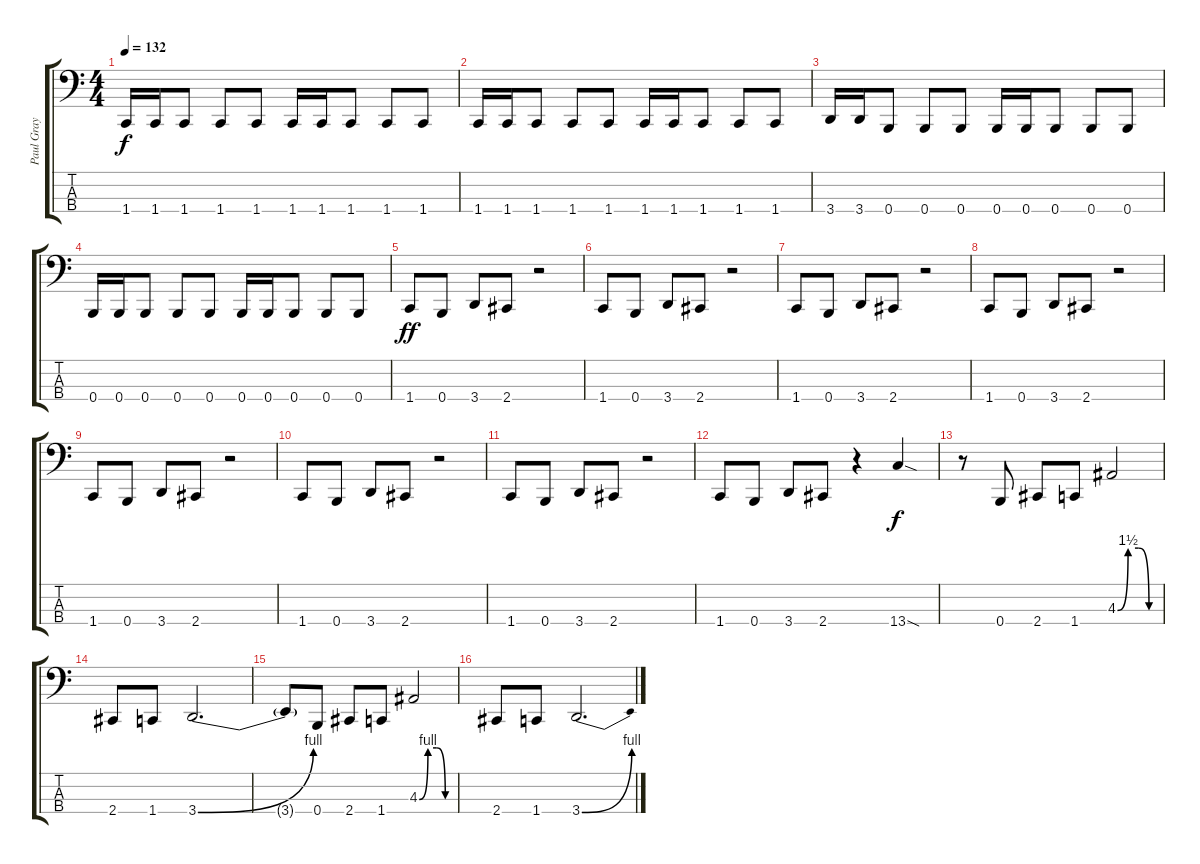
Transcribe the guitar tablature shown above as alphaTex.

\track ("Paul Gray" "Paul Gray") {instrument electricbassfinger}
\staff {score tabs}
\tuning (E2 B1 Gb1 B0) {hide}
\ts (4 4)
\tempo 132
\clef f4
\ks c
1.4.16{dy f} 1.4.16 1.4.8 1.4.8 1.4.8 1.4.16 1.4.16 1.4.8 1.4.8 1.4.8 |
1.4.16 1.4.16 1.4.8 1.4.8 1.4.8 1.4.16 1.4.16 1.4.8 1.4.8 1.4.8 |
3.4.16 3.4.16 0.4.8 0.4.8 0.4.8 0.4.16 0.4.16 0.4.8 0.4.8 0.4.8 |
0.4.16 0.4.16 0.4.8 0.4.8 0.4.8 0.4.16 0.4.16 0.4.8 0.4.8 0.4.8 |
1.4.8{dy ff} 0.4.8 3.4.8 2.4.8 r.2 |
1.4.8 0.4.8 3.4.8 2.4.8 r.2 |
1.4.8 0.4.8 3.4.8 2.4.8 r.2 |
1.4.8 0.4.8 3.4.8 2.4.8 r.2 |
1.4.8 0.4.8 3.4.8 2.4.8 r.2 |
1.4.8 0.4.8 3.4.8 2.4.8 r.2 |
1.4.8 0.4.8 3.4.8 2.4.8 r.2 |
1.4.8 0.4.8 3.4.8 2.4.8 r.4 13.4{sod}.4{dy f} |
r.8 0.4.8 2.4.8 1.4.8 4.3{be (custom 0 0 15 6 30 6 45 0 60 0)}.2 |
2.4.8 1.4.8 3.4{be (bend 0 0 60 4)}.2{d} |
3.4{t}.8 0.4.8 2.4.8 1.4.8 4.3{be (custom 0 0 15 4 30 4 45 0 60 0)}.2 |
2.4.8 1.4.8 3.4{be (bend 0 0 60 4)}.2{d}
